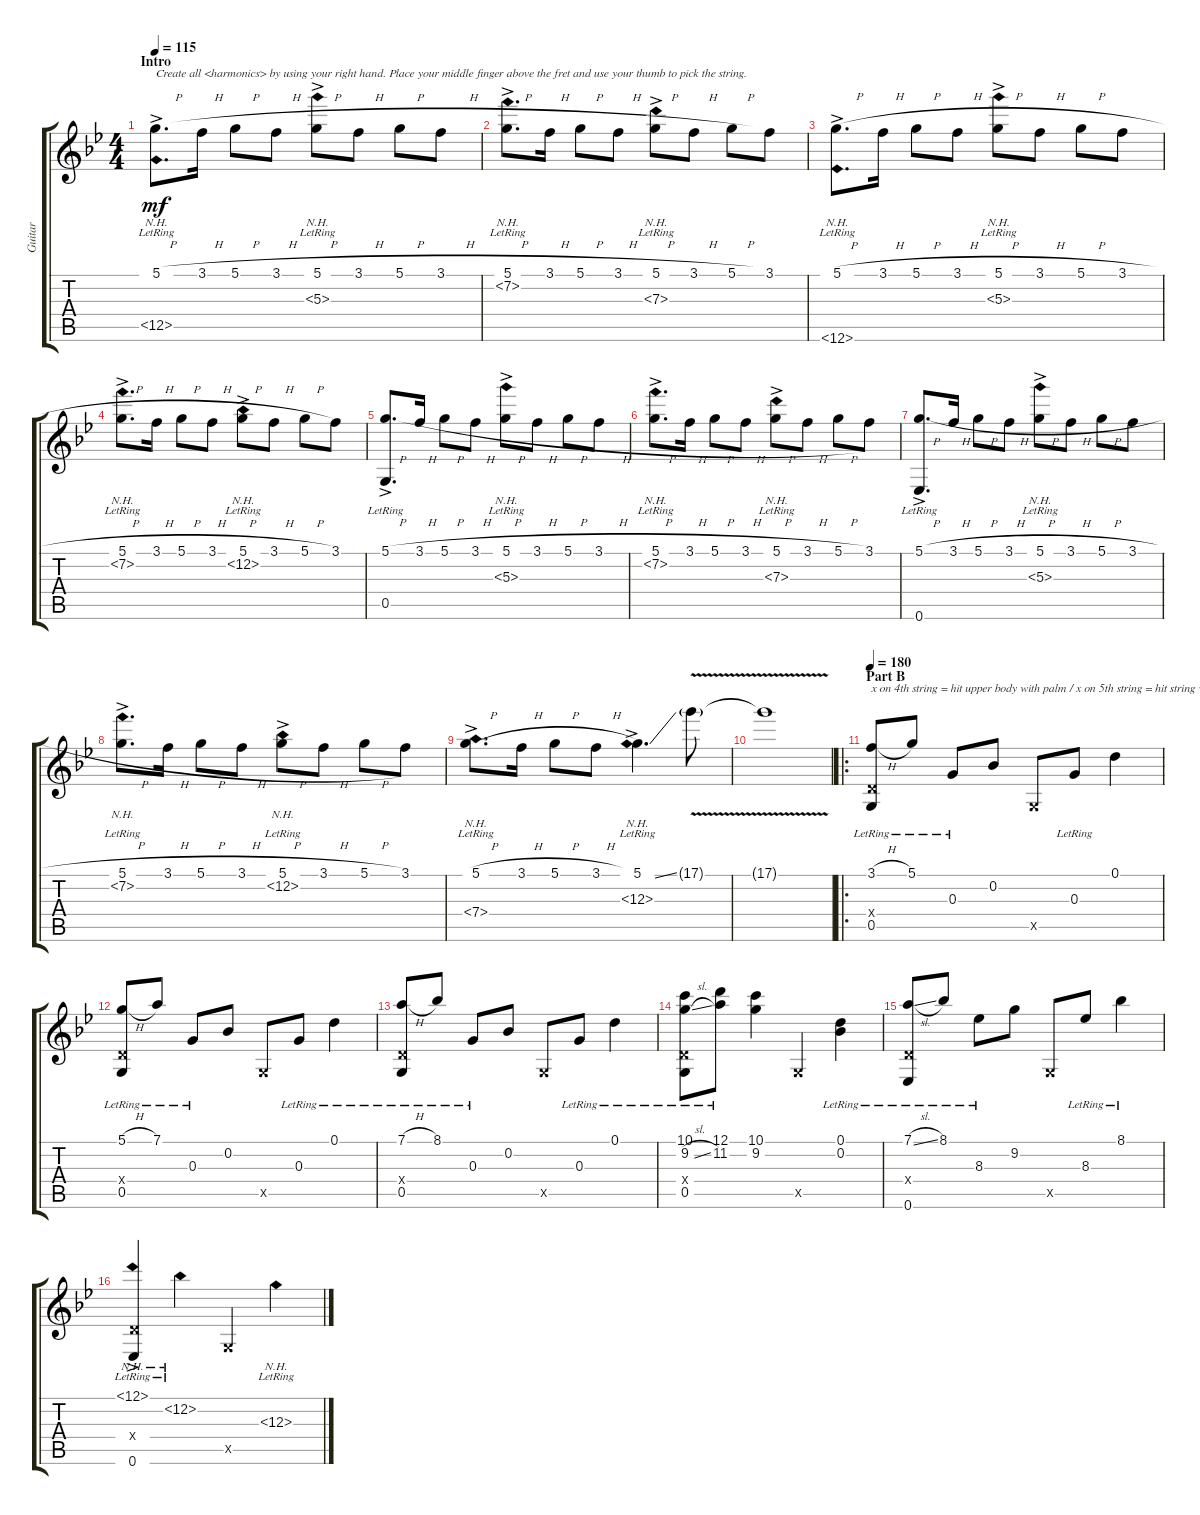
\track ("Guitar" "Guitar") {instrument acousticguitarsteel}
\staff {score tabs}
\tuning (D4 Bb3 G3 D3 G2 Eb2) {hide}
\ts (4 4)
\section ("" "Intro")
\tempo 115
\clef g2
\ks gminor
(5.1{h} 12.5{nh ac lr}).8{d txt "Create all <harmonics> by using your right hand. Place your middle finger above the fret and use your thumb to pick the string." dy mf instrument acousticguitarsteel} 3.1{h}.16 5.1{h}.8 3.1{h}.8 (5.1{h} 5.3{nh ac lr}).8 3.1{h}.8 5.1{h}.8 3.1{h}.8 |
(5.1{h} 7.2{nh ac lr}).8{d} 3.1{h}.16 5.1{h}.8 3.1{h}.8 (5.1{h} 7.3{nh ac lr}).8 3.1{h}.8 5.1{h}.8 3.1.8 |
(5.1{h} 12.6{nh ac lr}).8{d} 3.1{h}.16 5.1{h}.8 3.1{h}.8 (5.1{h} 5.3{nh ac lr}).8 3.1{h}.8 5.1{h}.8 3.1{h}.8 |
(5.1{h} 7.2{nh ac lr}).8{d} 3.1{h}.16 5.1{h}.8 3.1{h}.8 (5.1{h} 12.2{nh ac lr}).8 3.1{h}.8 5.1{h}.8 3.1.8 |
(5.1{h} 0.5{ac lr}).8{d} 3.1{h}.16 5.1{h}.8 3.1{h}.8 (5.1{h} 5.3{nh ac lr}).8 3.1{h}.8 5.1{h}.8 3.1{h}.8 |
(5.1{h} 7.2{nh ac lr}).8{d} 3.1{h}.16 5.1{h}.8 3.1{h}.8 (5.1{h} 7.3{nh ac lr}).8 3.1{h}.8 5.1{h}.8 3.1.8 |
(5.1{h} 0.6{ac lr}).8{d} 3.1{h}.16 5.1{h}.8 3.1{h}.8 (5.1{h} 5.3{nh ac lr}).8 3.1{h}.8 5.1{h}.8 3.1{h}.8 |
(5.1{h} 7.2{nh ac lr}).8{d} 3.1{h}.16 5.1{h}.8 3.1{h}.8 (5.1{h} 12.2{nh ac lr}).8 3.1{h}.8 5.1{h}.8 3.1.8 |
(5.1{h} 7.4{nh ac lr}).8{d} 3.1{h}.16 5.1{h}.8 3.1{h}.8 (5.1{ss} 12.3{nh ac lr}).4{d} 17.1{v g}.8 |
17.1{v t}.1 |
\ro
\section ("" "Part B")
\tempo 180
(3.1{h lr} 0.4{x} 0.5{lr}).8{txt "x on 4th string = hit upper body with palm / x on 5th string = hit string with thumb"} 5.1{lr}.8 0.3{lr}.8 0.2.8 0.5{x}.8 0.3{lr}.8 0.1.4 |
(5.1{h lr} 0.4{x} 0.5{lr}).8 7.1{lr}.8 0.3{lr}.8 0.2.8 0.5{x}.8 0.3{lr}.8 0.1{lr}.4 |
(7.1{h lr} 0.4{x} 0.5{lr}).8 8.1{lr}.8 0.3{lr}.8 0.2.8 0.5{x}.8 0.3{lr}.8 0.1{lr}.4 |
(10.1{lr} 9.2{sl lr} 0.4{x} 0.5{lr}).8 (12.1{lr} 11.2{lr}).8 (10.1 9.2).4 0.5{x}.4 (0.1{lr} 0.2{lr}).4 |
(7.1{sl lr} 0.4{x} 0.6{lr}).8 8.1{lr}.8 8.3{lr}.8 9.2.8 0.5{x}.8 8.3{lr}.8 8.1{lr}.4 |
(12.1{nh ac lr} 0.4{x} 0.6{lr}).4 12.2{nh lr}.4 0.5{x}.4 12.3{nh lr}.4
